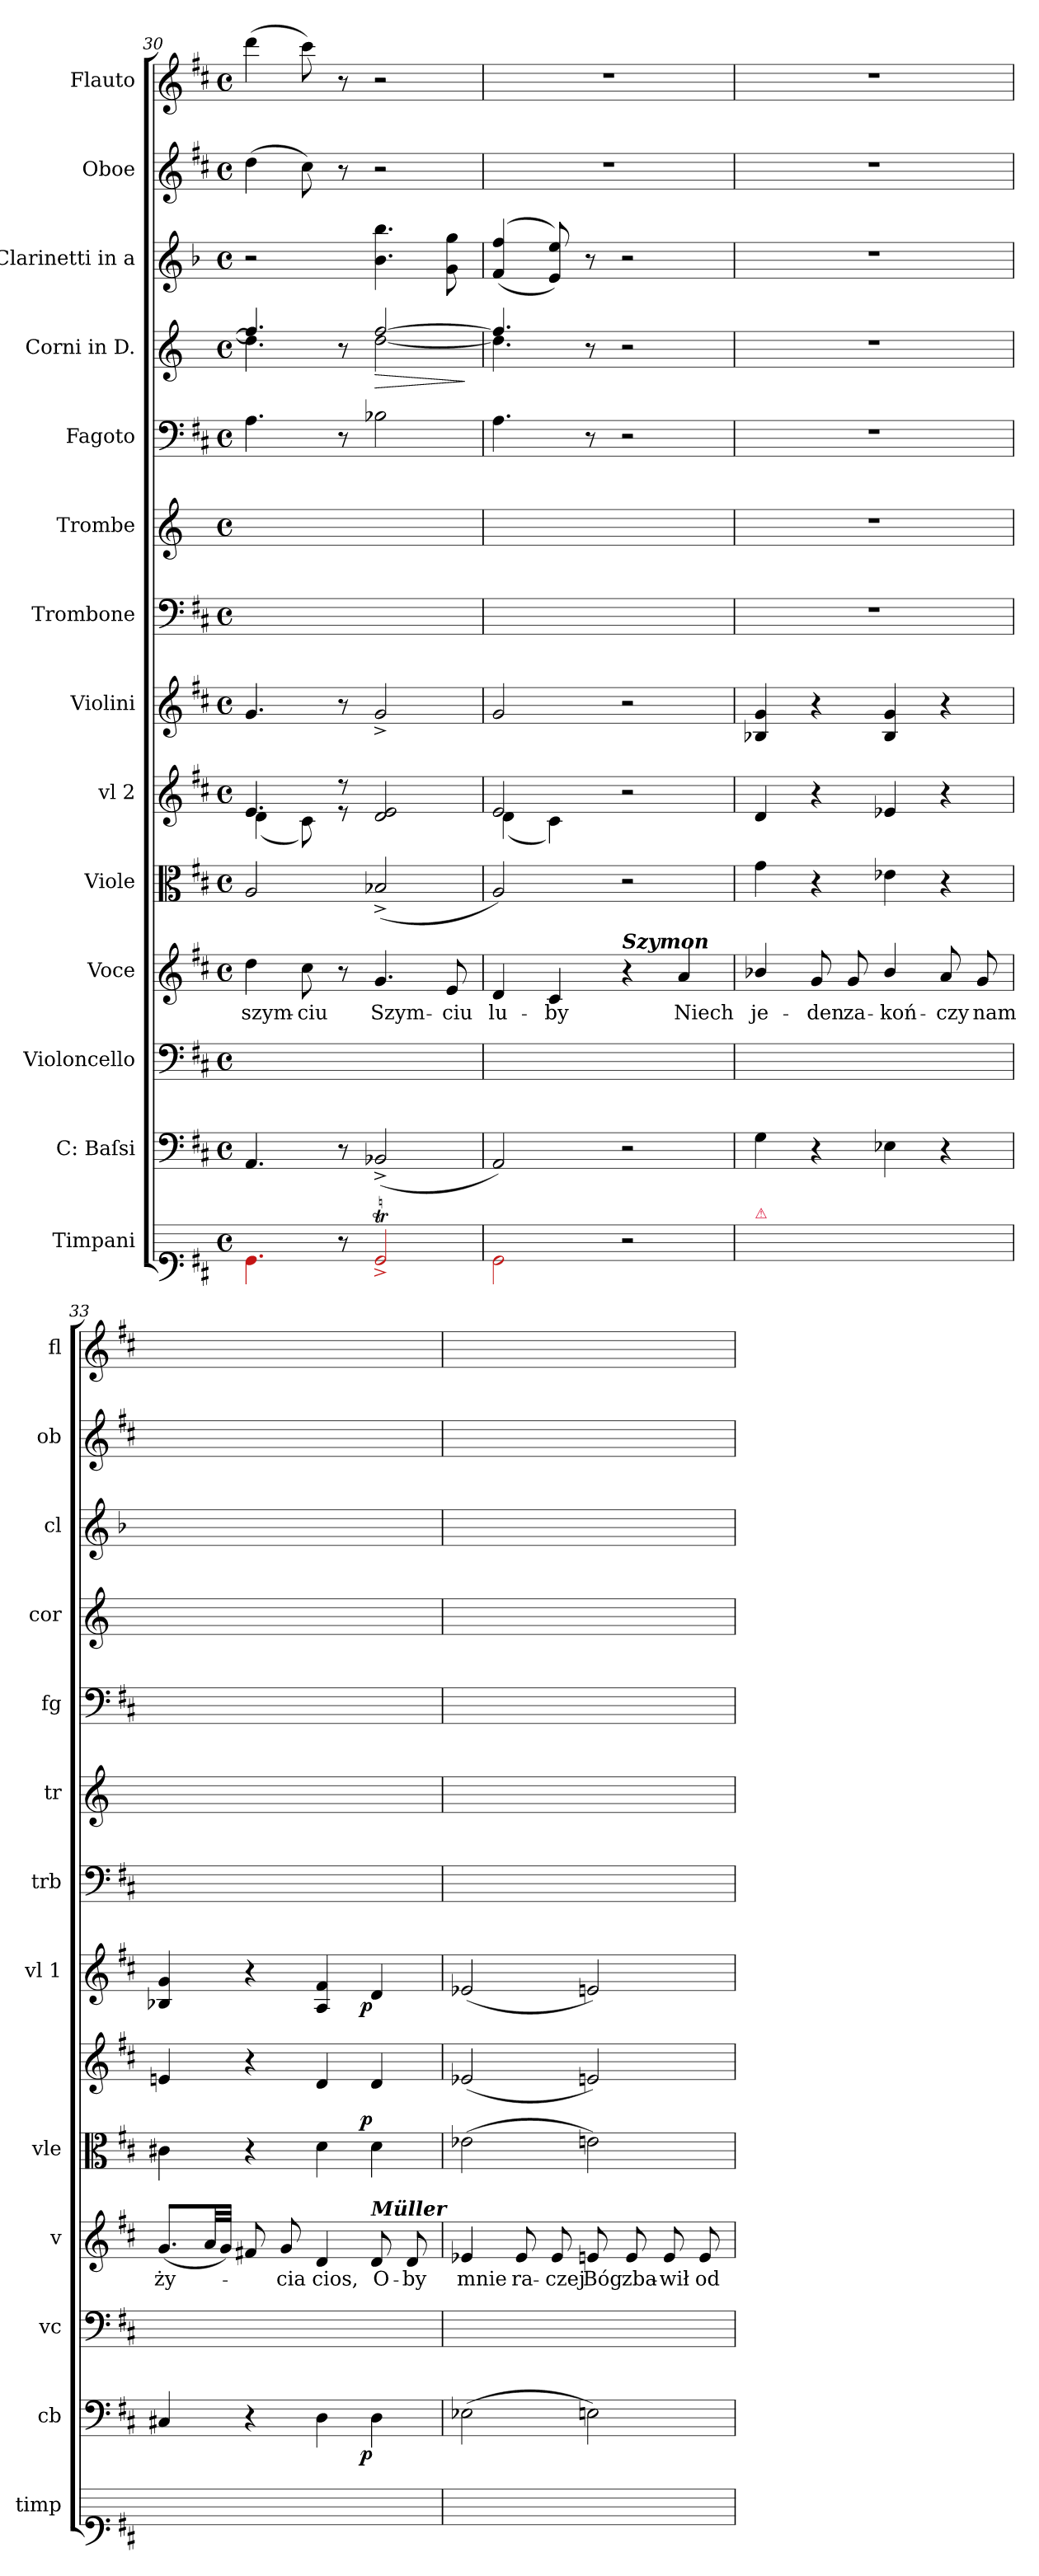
**kern	**kern	**dynam	**kern	**kern	**text	**kern	**dynam	**kern	**kern	**dynam	**kern	**kern	**kern	**kern	**dynam	**kern	**kern	**kern
*part14	*part13	*part13	*part12	*part11	*part11	*part10	*part10	*part9	*part8	*part8	*part7	*part6	*part5	*part4	*part4	*part3	*part2	*part1
*staff14	*staff13	*staff13	*staff12	*staff11	*staff11	*staff10	*staff10	*staff9	*staff8	*staff8	*staff7	*staff6	*staff5	*staff4	*staff4	*staff3	*staff2	*staff1
*I"Timpani	*I"C: Baſsi	*	*I"Violoncello	*I"Voce	*	*I"Viole	*	*I"vl 2	*I"Violini	*	*I"Trombone	*I"Trombe	*I"Fagoto	*I"Corni in D.	*	*I"Clarinetti in a	*I"Oboe	*I"Flauto
*I'timp	*I'cb	*	*I'vc	*I'v	*	*I'vle	*	*	*I'vl 1	*	*I'trb	*I'tr	*I'fg	*I'cor	*	*I'cl	*I'ob	*I'fl
*clefF1	*clefF4	*	*clefF4	*clefG2	*	*clefC3	*	*clefG2	*clefG2	*	*clefF4	*clefG2	*clefF4	*clefG2	*	*clefG2	*clefG2	*clefG2
*	*	*	*	*	*	*	*	*	*	*	*	*ITrd-1c-2	*	*ITrd6c10	*	*ITrd2c3	*	*
*k[f#c#]	*k[f#c#]	*	*k[f#c#]	*k[f#c#]	*	*k[f#c#]	*	*k[f#c#]	*k[f#c#]	*	*k[f#c#]	*k[f#c#]	*k[f#c#]	*k[f#c#]	*	*k[f#c#]	*k[f#c#]	*k[f#c#]
*M4/4	*M4/4	*	*M4/4	*M4/4	*	*M4/4	*	*M4/4	*M4/4	*	*M4/4	*M4/4	*M4/4	*M4/4	*	*M4/4	*M4/4	*M4/4
*met(c)	*met(c)	*	*met(c)	*met(c)	*	*met(c)	*	*met(c)	*met(c)	*	*met(c)	*met(c)	*met(c)	*met(c)	*	*met(c)	*met(c)	*met(c)
=30	=30	=30	=30	=30	=30	=30	=30	=30	=30	=30	=30	=30	=30	=30	=30	=30	=30	=30
*	*	*	*	*	*	*	*	*^	*	*	*	*	*	*^	*	*	*	*
4.Re\	4.AA/	.	1ryy	4dd\	szym-	2A/	.	4.e/	(<4d\	4.g/	.	1ryy	1ryy	4.A\	4.g/]	4.e\]	.	2r	(>4dd\	(>4ddd\
.	.	.	.	8cc#\	-ciu	.	.	.	8c#\)	.	.	.	.	.	.	.	.	.	8cc#\)	8ccc#\)
8r	8r	.	.	8r	.	.	.	8r	8re	8r	.	.	.	8r	8r	8ryy	.	.	8r	8r
!	!	!	!	!	!	!	!	!	!	!	!	!	!	!	!	!	!LO:HP:b	!	!	!
2Ret^>/	(<2BB-X^>/	.	.	4.g/	Szym-	(<2B-X^</	.	2d/ 2e/	2ryy	2g^</	.	.	.	2B-X\	[2g/	[2e\	>	4.g\ 4.gg\	2r	2r
.	.	.	.	8e/	-ciu	.	.	.	.	.	.	.	.	.	.	.	.	8e\ 8ee\	.	.
*	*	*	*	*	*	*	*	*v	*v	*	*	*	*	*	*v	*v	*	*	*	*
.	.	.	.	.	.	.	.	.	.	.	.	.	.	.	]	.	.	.
=31	=31	=31	=31	=31	=31	=31	=31	=31	=31	=31	=31	=31	=31	=31	=31	=31	=31	=31
*	*	*	*	*	*	*	*	*^	*	*	*	*	*	*^	*	*	*	*
2Re\	2AA/)	.	1ryy	4d/	lu-	2A/)	.	2e/	(>4d\	2g/	.	1ryy	1ryy	4.A\	4.g/]	4.e\]	.	(<(>4d/ 4dd/	1r	1r
.	.	.	.	4c#/	-by	.	.	.	4c#\)	.	.	.	.	.	.	.	.	8c#/ 8cc#/))	.	.
.	.	.	.	.	.	.	.	.	.	.	.	.	.	8r	8r	8ryy	.	8r	.	.
!	!	!	!	!LO:TX:a:Bi:t=Szymon	!	!	!	!	!	!	!	!	!	!	!	!	!	!	!	!
2r	2r	.	.	4r	.	2r	.	2r	2ryy	2r	.	.	.	2r	2r	2ryy	.	2r	.	.
.	.	.	.	4a/	Niech	.	.	.	.	.	.	.	.	.	.	.	.	.	.	.
*	*	*	*	*	*	*	*	*v	*v	*	*	*	*	*	*v	*v	*	*	*	*
=32	=32	=32	=32	=32	=32	=32	=32	=32	=32	=32	=32	=32	=32	=32	=32	=32	=32	=32
!LO:TX:a:color=crimson:t=⚠	!	!	!	!	!	!	!	!	!	!	!	!	!	!	!	!	!	!
1ryy	4G\	.	1ryy	4b-X/	je-	4g\	.	4d/	4B-X/ 4g/	.	1r	1r	1r	1r	.	1r	1r	1r
.	4r	.	.	8g/	-den	4r	.	4r	4r	.	.	.	.	.	.	.	.	.
.	.	.	.	8g/	za-	.	.	.	.	.	.	.	.	.	.	.	.	.
.	4E-X\	.	.	4b-/	-koń-	4e-X\	.	4e-X/	4B-/ 4g/	.	.	.	.	.	.	.	.	.
.	4r	.	.	8a/	-czy	4r	.	4r	4r	.	.	.	.	.	.	.	.	.
.	.	.	.	8g/	nam	.	.	.	.	.	.	.	.	.	.	.	.	.
=33	=33	=33	=33	=33	=33	=33	=33	=33	=33	=33	=33	=33	=33	=33	=33	=33	=33	=33
1ryy	4C#X/	.	1ryy	(<8.g/L	ży-	4c#X\	.	4en/	4B-X/ 4g/	.	1ryy	1ryy	1ryy	1ryy	.	1ryy	1ryy	1ryy
.	.	.	.	32a/LL	.	.	.	.	.	.	.	.	.	.	.	.	.	.
.	.	.	.	32g/JJJ)	.	.	.	.	.	.	.	.	.	.	.	.	.	.
.	4r	.	.	8f#X/	.	4r	.	4r	4r	.	.	.	.	.	.	.	.	.
.	.	.	.	8g/	-cia	.	.	.	.	.	.	.	.	.	.	.	.	.
.	4D\	.	.	4d/	cios,	4d\	.	4d/	4A/ 4f#/	.	.	.	.	.	.	.	.	.
!	!	!	!	!LO:TX:a:Bi:t=Müller	!	!	!	!	!	!	!	!	!	!	!	!	!	!
!	!	!LO:DY:b:rj	!	!	!	!	!LO:DY:a:rj	!	!	!LO:DY:b:rj	!	!	!	!	!	!	!	!
.	4D\	p	.	8d/	O-	4d\	p	4d/	4d/	p	.	.	.	.	.	.	.	.
.	.	.	.	8d/	-by	.	.	.	.	.	.	.	.	.	.	.	.	.
=34	=34	=34	=34	=34	=34	=34	=34	=34	=34	=34	=34	=34	=34	=34	=34	=34	=34	=34
1ryy	(>2E-X\	.	1ryy	4e-X/	mnie	(>2e-X\	.	(<2e-X/	(<2e-X/	.	1ryy	1ryy	1ryy	1ryy	.	1ryy	1ryy	1ryy
.	.	.	.	8e-/	ra-	.	.	.	.	.	.	.	.	.	.	.	.	.
.	.	.	.	8e-/	-czej	.	.	.	.	.	.	.	.	.	.	.	.	.
.	2En\)	.	.	8en/	Bóg	2en\)	.	2en/)	2en/)	.	.	.	.	.	.	.	.	.
.	.	.	.	8e/	zba-	.	.	.	.	.	.	.	.	.	.	.	.	.
.	.	.	.	8e/	-wił	.	.	.	.	.	.	.	.	.	.	.	.	.
.	.	.	.	8e/	od	.	.	.	.	.	.	.	.	.	.	.	.	.
=	=	=	=	=	=	=	=	=	=	=	=	=	=	=	=	=	=	=
*-	*-	*-	*-	*-	*-	*-	*-	*-	*-	*-	*-	*-	*-	*-	*-	*-	*-	*-
